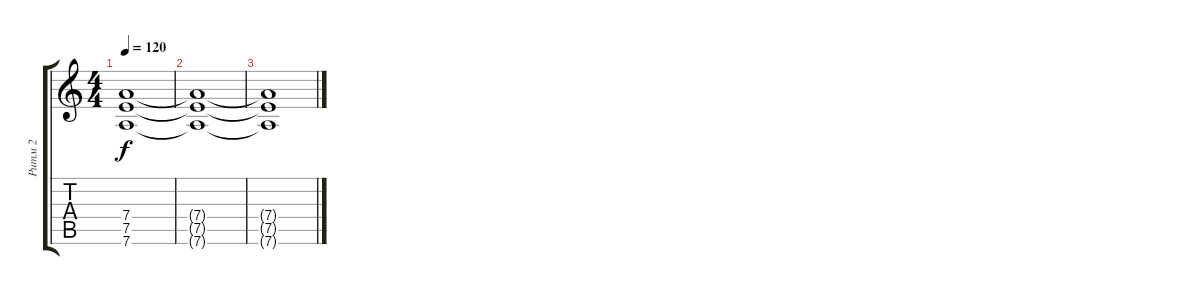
\track ("Ритм 2" "Ритм 2") {instrument distortionguitar}
\staff {score tabs}
\tuning (E4 B3 G3 D3 A2 D2) {hide}
\ts (4 4)
\tempo 120
\clef g2
\ks c
(7.4 7.5 7.6).1{dy f} |
(7.4{t} 7.5{t} 7.6{t}).1 |
(7.4{t} 7.5{t} 7.6{t}).1
